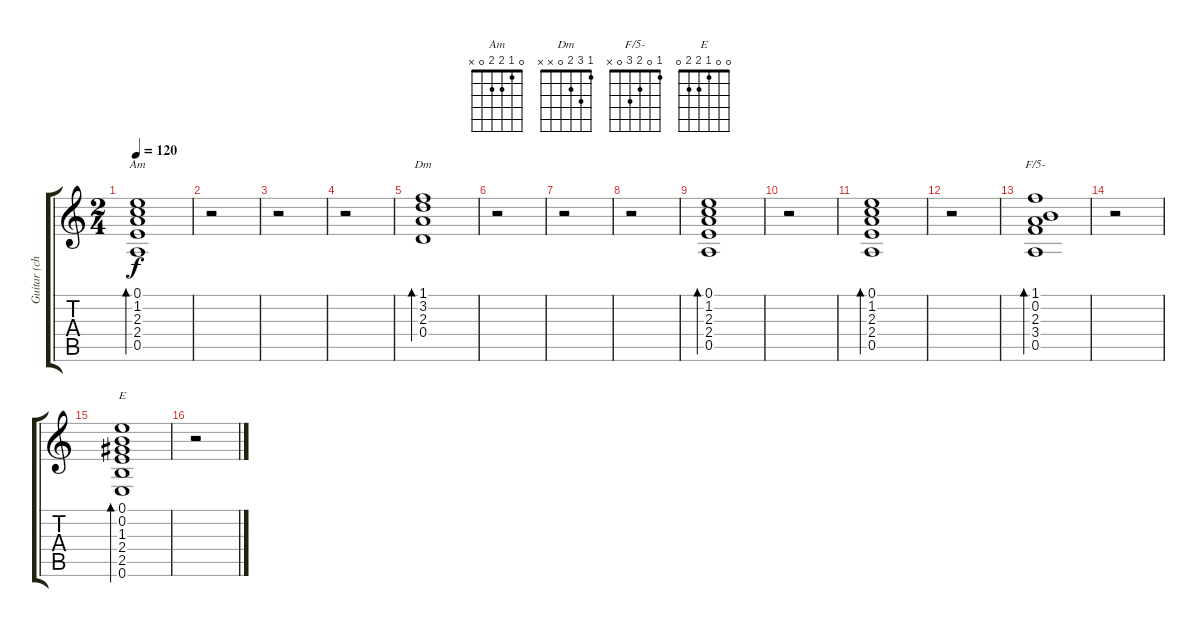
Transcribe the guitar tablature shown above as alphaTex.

\track ("Guitar (chords)" "Guitar (ch") {instrument acousticguitarsteel}
\staff {score tabs}
\tuning (E4 B3 G3 D3 A2 E2) {hide}
\chord ("Am" 0 1 2 2 0 x)
\chord ("Dm" 1 3 2 0 x x)
\chord ("F/5-" 1 0 2 3 0 x)
\chord ("E" 0 0 1 2 2 0)
\ts (2 4)
\tempo 120
\clef g2
\ks c
(0.1 1.2 2.3 2.4 0.5).1{bd 120 ch "Am" dy f} |
r.2 |
r.2 |
r.2 |
(1.1 3.2 2.3 0.4).1{bd 120 ch "Dm"} |
r.2 |
r.2 |
r.2 |
(0.1 1.2 2.3 2.4 0.5).1{bd 120} |
r.2 |
(0.1 1.2 2.3 2.4 0.5).1{bd 120} |
r.2 |
(1.1 0.2 2.3 3.4 0.5).1{bd 120 ch "F/5-"} |
r.2 |
(0.1 0.2 1.3 2.4 2.5 0.6).1{bd 120 ch "E"} |
r.2
